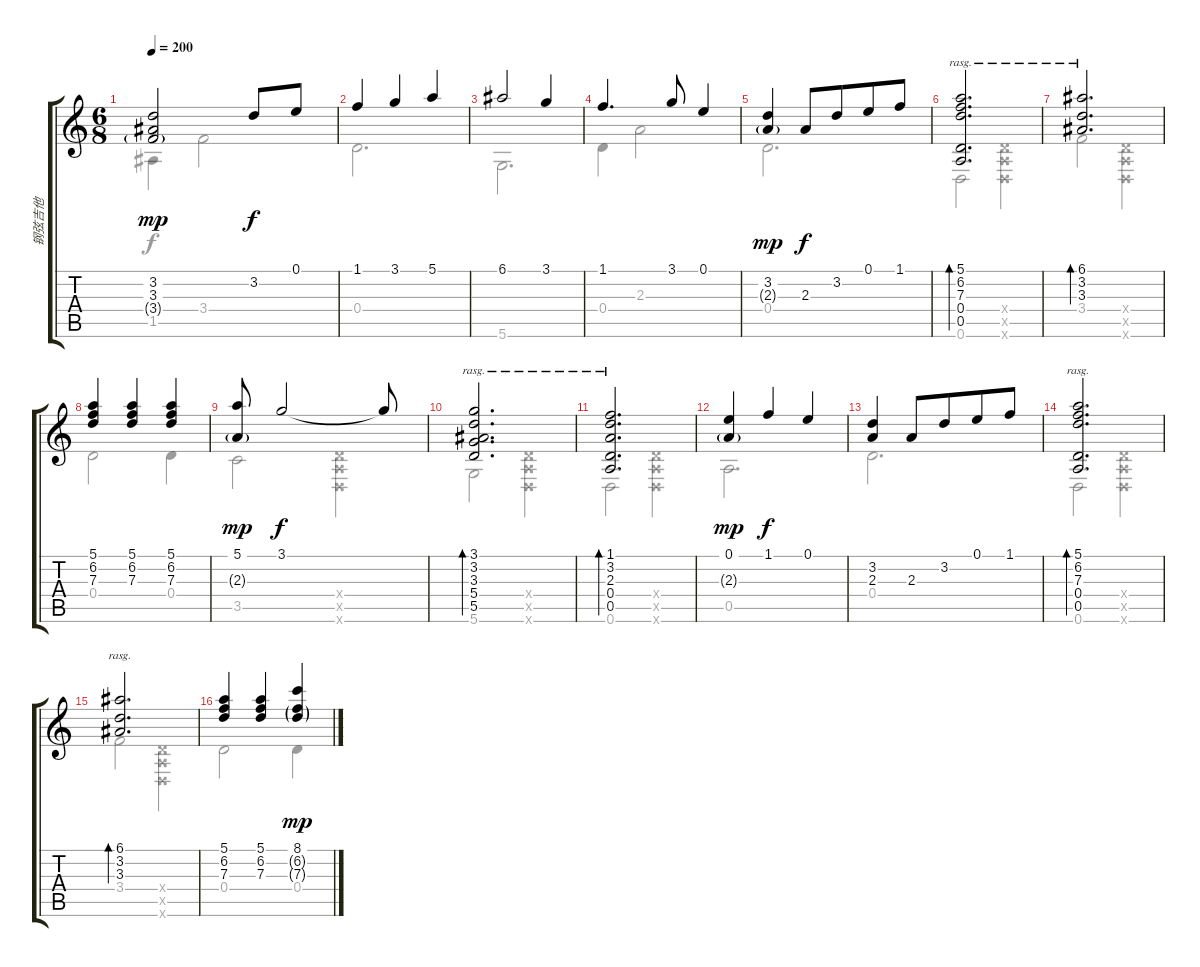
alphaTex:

\track ("钢弦吉他" "钢弦吉他") {instrument acousticguitarsteel}
\staff {score tabs}
\tuning (E4 B3 G3 D3 A2 D2) {hide}
\voice
\ts (6 8)
\tempo 200
\clef g2
\ks c
(3.2 3.3 3.4{g}).2{txt " " dy mp} 3.2.8{dy f} 0.1.8 |
1.1.4 3.1.4 5.1.4 |
6.1.2 3.1.4 |
1.1.4{d} 3.1.8 0.1.4 |
(3.2 2.3{g}).4{dy mp} 2.3.8{dy f beam merge} 3.2.8 0.1.8 1.1.8 |
(5.1 6.2 7.3 0.4 0.5).2{d bd 120 rasg ii} |
(6.1 3.2 3.3).2{d bd 120 rasg ii} |
(5.1 6.2 7.3).4 (5.1 6.2 7.3).4 (5.1 6.2 7.3).4 |
(5.1 2.3{g}).8{dy mp} 3.1.2{dy f} 3.1{t}.8 |
(3.1 3.2 3.3 5.4 5.5).2{d bd 120 rasg ii} |
(1.1 3.2 2.3 0.4 0.5).2{d bd 120 rasg ii} |
(0.1 2.3{g}).4{dy mp} 1.1.4{dy f} 0.1.4 |
(3.2 2.3).4 2.3.8{beam merge} 3.2.8 0.1.8 1.1.8 |
(5.1 6.2 7.3 0.4 0.5).2{d bd 120 rasg ii} |
(6.1 3.2 3.3).2{d bd 120 rasg ii} |
(5.1 6.2 7.3).4 (5.1 6.2 7.3).4 (8.1 6.2{g} 7.3{g}).4{dy mp}
\voice
\clef g2
\ottava regular
\simile none
\ks c
1.5.4{dy f} 3.4.2 |
0.4.2{d} |
5.6.2{d} |
0.4.4 2.3.2 |
0.4.2{d} |
0.6.2 (0.4{x} 0.5{x} 0.6{x}).4 |
3.4.2 (0.4{x} 0.5{x} 0.6{x}).4 |
0.4.2 0.4.4 |
3.5.2 (0.4{x} 0.5{x} 0.6{x}).4 |
5.6.2 (0.4{x} 0.5{x} 0.6{x}).4 |
0.6.2 (0.4{x} 0.5{x} 0.6{x}).4 |
0.5.2{d} |
0.4.2{d} |
0.6.2 (0.4{x} 0.5{x} 0.6{x}).4 |
3.4.2 (0.4{x} 0.5{x} 0.6{x}).4 |
0.4.2 0.4.4
